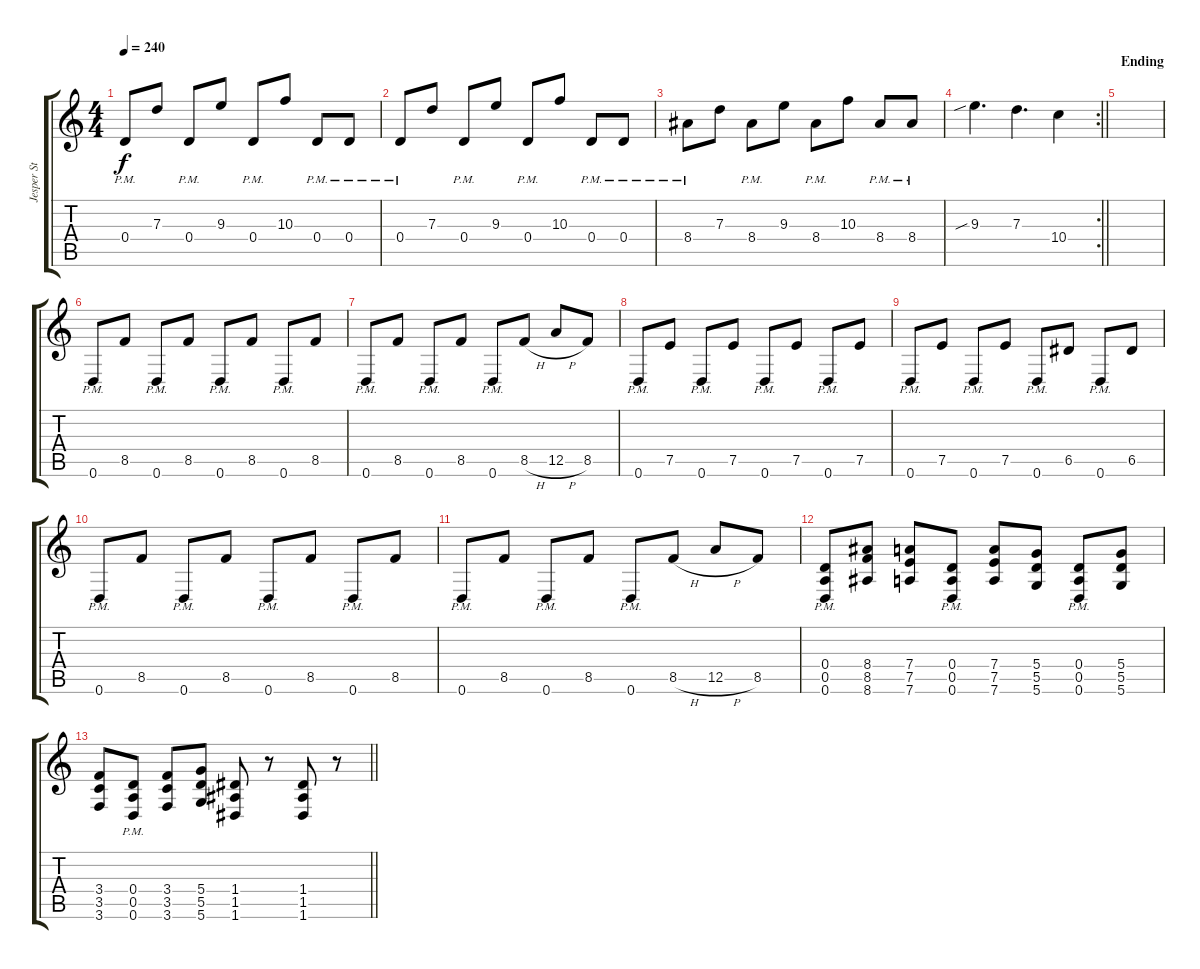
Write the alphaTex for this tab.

\track (" Jesper Strömblad" " Jesper St") {instrument distortionguitar}
\staff {score tabs}
\tuning (E4 B3 G3 D3 A2 D2) {hide}
\ts (4 4)
\tempo 240
\clef g2
\ks c
0.4{pm}.8{dy f} 7.3.8 0.4{pm}.8 9.3.8 0.4{pm}.8 10.3.8 0.4{pm}.8 0.4{pm}.8 |
0.4{pm}.8 7.3.8 0.4{pm}.8 9.3.8 0.4{pm}.8 10.3.8 0.4{pm}.8 0.4{pm}.8 |
8.4{pm}.8 7.3.8 8.4{pm}.8 9.3.8 8.4{pm}.8 10.3.8 8.4{pm}.8 8.4{pm}.8 |
\rc 2
\barLineRight lightlight
9.3{sib}.4{d} 7.3.4{d} 10.4.4 |
\section ("" "Ending")
|
0.6{pm}.8 8.5.8 0.6{pm}.8 8.5.8 0.6{pm}.8 8.5.8 0.6{pm}.8 8.5.8 |
0.6{pm}.8 8.5.8 0.6{pm}.8 8.5.8 0.6{pm}.8 8.5{h}.8 12.5{h}.8 8.5.8 |
0.6{pm}.8 7.5.8 0.6{pm}.8 7.5.8 0.6{pm}.8 7.5.8 0.6{pm}.8 7.5.8 |
0.6{pm}.8 7.5.8 0.6{pm}.8 7.5.8 0.6{pm}.8 6.5.8 0.6{pm}.8 6.5.8 |
0.6{pm}.8 8.5.8 0.6{pm}.8 8.5.8 0.6{pm}.8 8.5.8 0.6{pm}.8 8.5.8 |
0.6{pm}.8 8.5.8 0.6{pm}.8 8.5.8 0.6{pm}.8 8.5{h}.8 12.5{h}.8 8.5.8 |
(0.4 0.5 0.6{pm}).8 (8.4 8.5 8.6).8 (7.4 7.5 7.6).8 (0.4 0.5 0.6{pm}).8 (7.4 7.5 7.6).8 (5.4 5.5 5.6).8 (0.4 0.5 0.6{pm}).8 (5.4 5.5 5.6).8 |
\barLineRight lightlight
(3.4 3.5 3.6).8 (0.4 0.5 0.6{pm}).8 (3.4 3.5 3.6).8 (5.4 5.5 5.6).8 (1.4 1.5 1.6).8 r.8 (1.4 1.5 1.6).8 r.8
